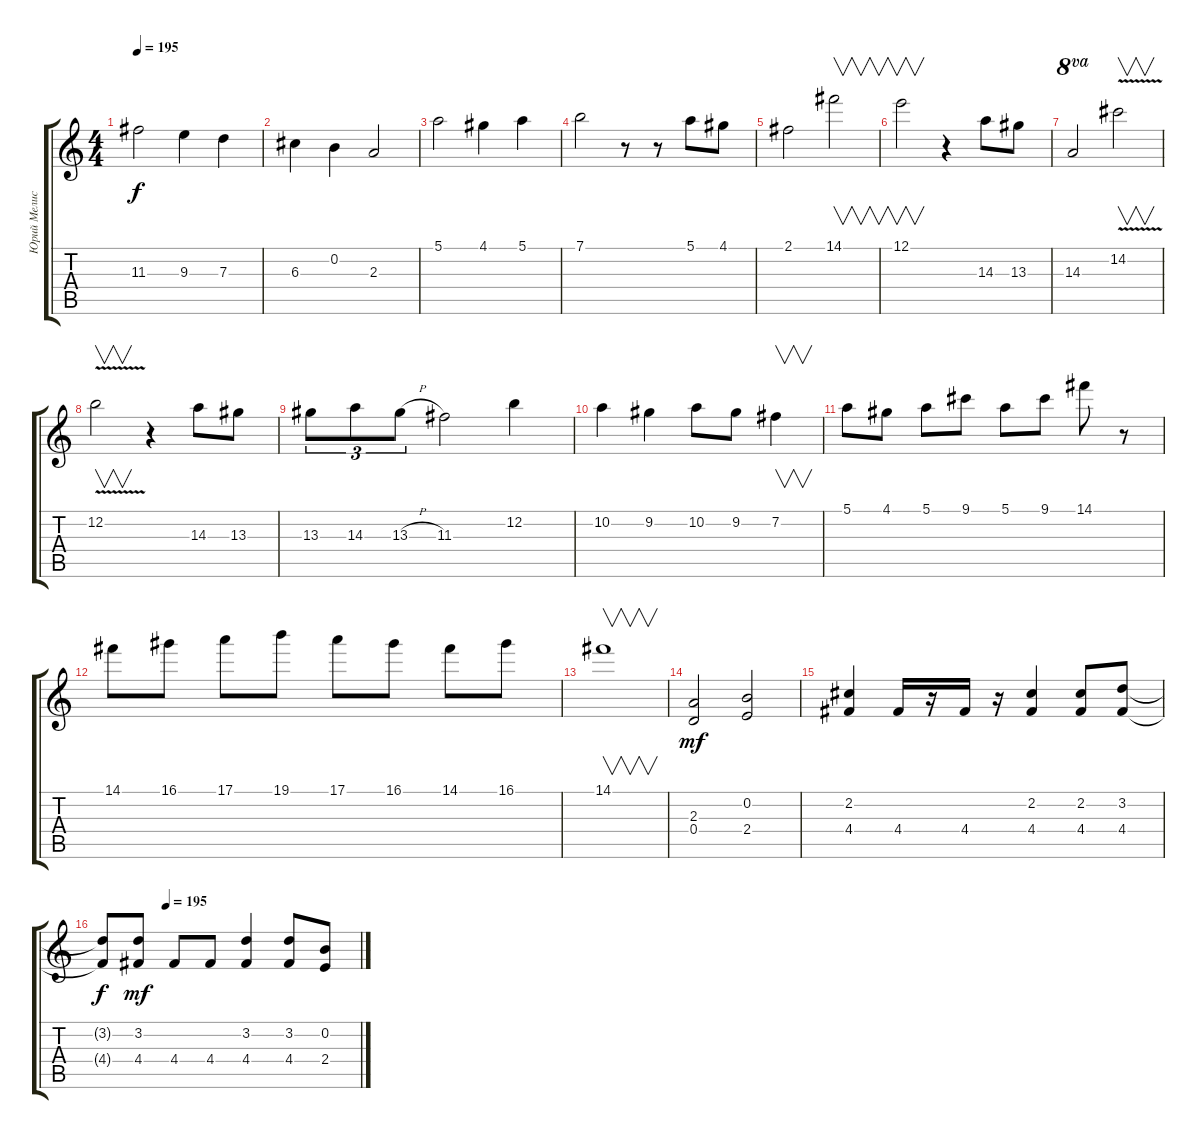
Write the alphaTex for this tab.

\track ("Юрий Мелисов" "Юрий Мелис") {instrument distortionguitar}
\staff {score tabs}
\tuning (E4 B3 G3 D3 A2 E2) {hide}
\ts (4 4)
\tempo 195
\clef g2
\ks c
11.3.2{dy f} 9.3.4 7.3.4 |
6.3.4 0.2.4 2.3.2 |
5.1.2 4.1.4 5.1.4 |
7.1.2 r.8 r.8 5.1.8 4.1.8 |
2.1.2 14.1.2{v} |
12.1.2{v} r.4 14.3.8 13.3.8 |
14.3.2{ot 8va} 14.2{v}.2{v} |
12.2{v}.2{v} r.4 14.3.8 13.3.8 |
13.3.8{tu (3 2)} 14.3.8{tu (3 2)} 13.3{h}.8{tu (3 2)} 11.3.2 12.2.4 |
10.2.4 9.2.4 10.2.8 9.2.8 7.2.4{v} |
5.1.8 4.1.8 5.1.8 9.1.8 5.1.8 9.1.8 14.1.8 r.8 |
14.1.8 16.1.8 17.1.8 19.1.8 17.1.8 16.1.8 14.1.8 16.1.8 |
14.1.1{v} |
(2.3 0.4).2{dy mf} (0.2 2.4).2 |
(2.2 4.4).4 4.4.16 r.16 4.4.16 r.16 (2.2 4.4).4 (2.2 4.4).8 (3.2 4.4).8 |
\tempo (195 0.25)
(3.2{t} 4.4{t}).8{dy f} (3.2 4.4).8{dy mf} 4.4.8 4.4.8 (3.2 4.4).4 (3.2 4.4).8 (0.2 2.4).8
